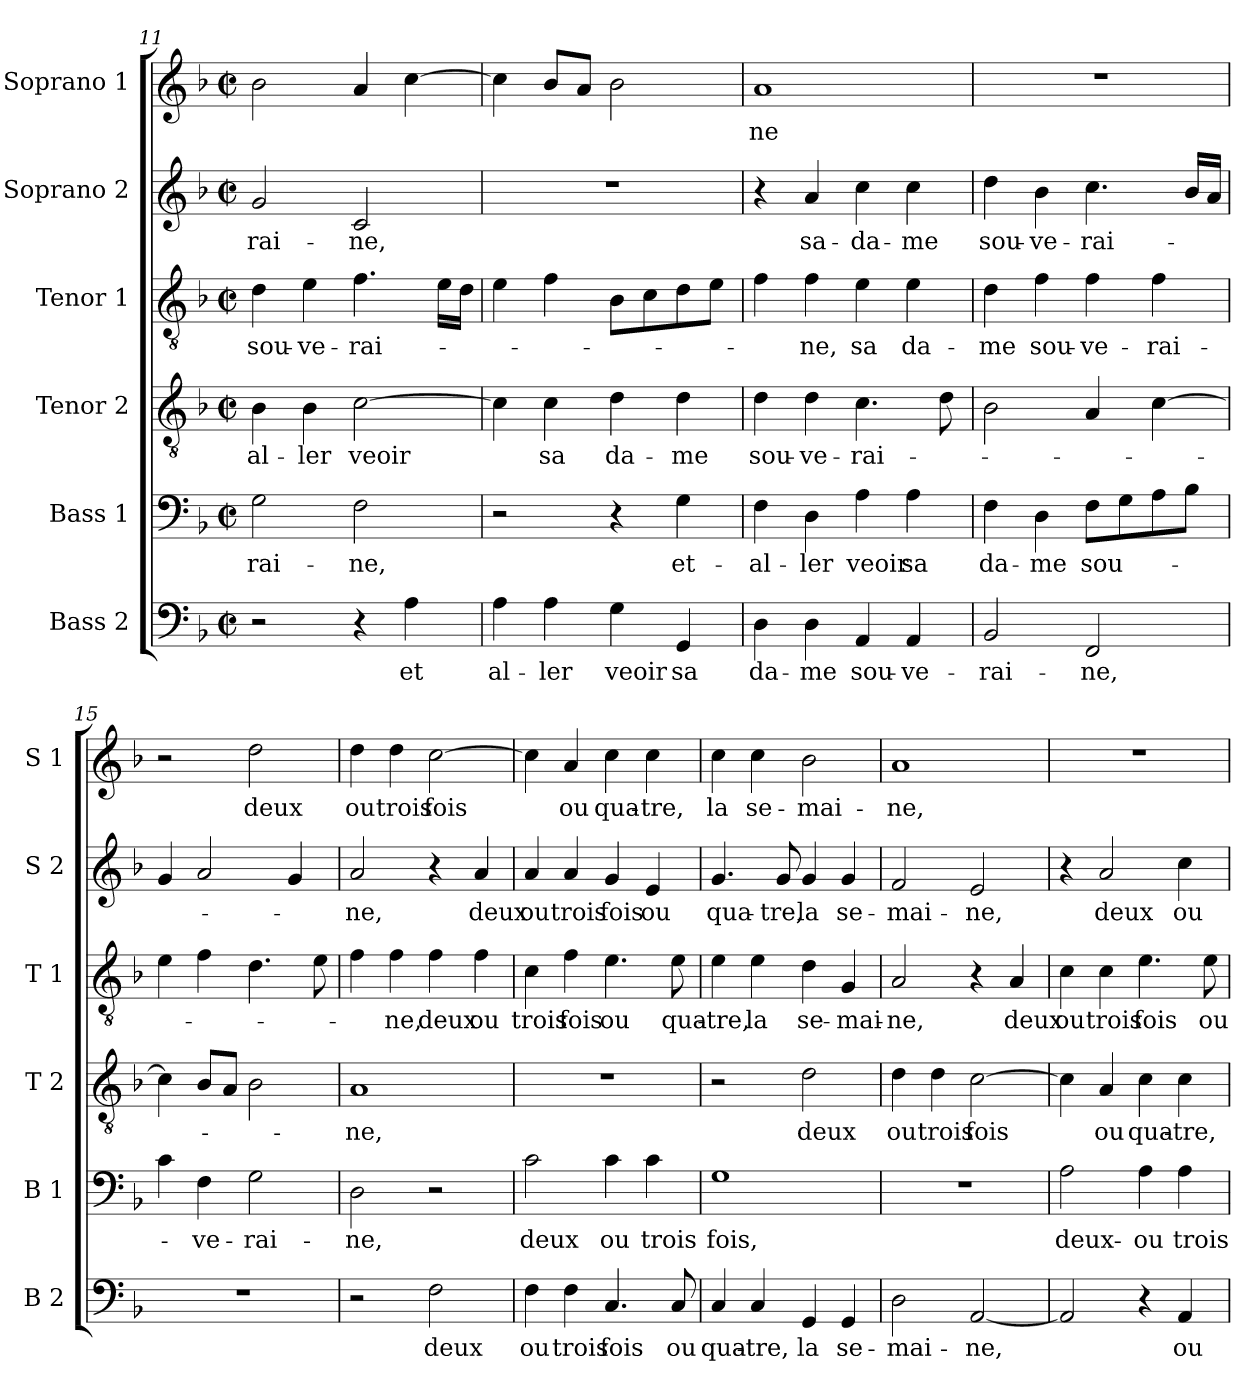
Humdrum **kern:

**kern	**text	**kern	**text	**kern	**text	**kern	**text	**kern	**text	**kern	**text
*part6	*part6	*part5	*part5	*part4	*part4	*part3	*part3	*part2	*part2	*part1	*part1
*staff6	*staff6	*staff5	*staff5	*staff4	*staff4	*staff3	*staff3	*staff2	*staff2	*staff1	*staff1
*I"Bass 2	*	*I"Bass 1	*	*I"Tenor 2	*	*I"Tenor 1	*	*I"Soprano 2	*	*I"Soprano 1	*
*I'B 2	*	*I'B 1	*	*I'T 2	*	*I'T 1	*	*I'S 2	*	*I'S 1	*
*clefF4	*	*clefF4	*	*clefGv2	*	*clefGv2	*	*clefG2	*	*clefG2	*
*k[b-]	*	*k[b-]	*	*k[b-]	*	*k[b-]	*	*k[b-]	*	*k[b-]	*
*F:	*	*F:	*	*F:	*	*F:	*	*F:	*	*F:	*
*M2/2	*	*M2/2	*	*M2/2	*	*M2/2	*	*M2/2	*	*M2/2	*
*met(c|)	*	*met(c|)	*	*met(c|)	*	*met(c|)	*	*met(c|)	*	*met(c|)	*
=11	=11	=11	=11	=11	=11	=11	=11	=11	=11	=11	=11
2r	.	2G\	-rai-	4B-\	al-	4d\	sou-	2g/	-rai-	2b-\	.
.	.	.	.	4B-\	-ler	4e\	-ve-	.	.	.	.
4r	.	2F\	-ne,	[2c\	veoir	4.f\	-rai-	2c/	-ne,	4a/	.
4A\	et	.	.	.	.	.	.	.	.	[4cc\	.
.	.	.	.	.	.	16e\LL	.	.	.	.	.
.	.	.	.	.	.	16d\JJ	.	.	.	.	.
!!LO:PB:g=z
=12	=12	=12	=12	=12	=12	=12	=12	=12	=12	=12	=12
4A\	al-	2r	.	4c\]	.	4e\	.	1r	.	4cc\]	.
4A\	-ler	.	.	4c\	sa	4f\	.	.	.	8b-/L	.
.	.	.	.	.	.	.	.	.	.	8a/J	.
4G\	veoir	4r	.	4d\	da-	8B-\L	.	.	.	2b-\	.
.	.	.	.	.	.	8c\	.	.	.	.	.
4GG/	sa	4G\	et-	4d\	-me	8d\	.	.	.	.	.
.	.	.	.	.	.	8e\J	.	.	.	.	.
=13	=13	=13	=13	=13	=13	=13	=13	=13	=13	=13	=13
4D\	da-	4F\	-al-	4d\	sou-	4f\	.	4r	.	1a	-ne
4D\	-me	4D\	-ler	4d\	-ve-	4f\	-ne,	4a/	sa-	.	.
4AA/	sou-	4A\	veoir	4.c\	-rai-	4e\	sa	4cc\	-da-	.	.
4AA/	-ve-	4A\	sa	.	.	4e\	da-	4cc\	-me	.	.
.	.	.	.	8d\	.	.	.	.	.	.	.
=14	=14	=14	=14	=14	=14	=14	=14	=14	=14	=14	=14
2BB-/	-rai-	4F\	da-	2B-\	.	4d\	-me	4dd\	sou-	1r	.
.	.	4D\	-me	.	.	4f\	sou-	4b-\	-ve-	.	.
2FF/	-ne,	8F\L	sou-	4A/	.	4f\	-ve-	4.cc\	-rai-	.	.
.	.	8G\	.	.	.	.	.	.	.	.	.
.	.	8A\	.	[4c\	.	4f\	-rai-	.	.	.	.
.	.	8B-\J	.	.	.	.	.	16b-/LL	.	.	.
.	.	.	.	.	.	.	.	16a/JJ	.	.	.
=15	=15	=15	=15	=15	=15	=15	=15	=15	=15	=15	=15
1r	.	4c\	.	4c\]	.	4e\	.	4g/	.	2r	.
.	.	4F\	-ve-	8B-/L	.	4f\	.	2a/	.	.	.
.	.	.	.	8A/J	.	.	.	.	.	.	.
.	.	2G\	-rai-	2B-\	.	4.d\	.	.	.	2dd\	deux
.	.	.	.	.	.	.	.	4g/	.	.	.
.	.	.	.	.	.	8e\	.	.	.	.	.
=16	=16	=16	=16	=16	=16	=16	=16	=16	=16	=16	=16
2r	.	2D\	-ne,	1A	-ne,	4f\	.	2a/	-ne,	4dd\	ou
.	.	.	.	.	.	4f\	-ne,	.	.	4dd\	trois
2F\	deux	2r	.	.	.	4f\	deux	4r	.	[2cc\	fois
.	.	.	.	.	.	4f\	ou	4a/	deux	.	.
=17	=17	=17	=17	=17	=17	=17	=17	=17	=17	=17	=17
4F\	ou	2c\	deux	1r	.	4c\	trois	4a/	ou	4cc\]	.
4F\	trois	.	.	.	.	4f\	fois	4a/	trois	4a/	ou
4.C/	fois	4c\	ou	.	.	4.e\	ou	4g/	fois	4cc\	qua-
.	.	4c\	trois	.	.	.	.	4e/	ou	4cc\	-tre,
8C/	ou	.	.	.	.	8e\	qua-	.	.	.	.
!!LO:LB:g=z
=18	=18	=18	=18	=18	=18	=18	=18	=18	=18	=18	=18
4C/	qua-	1G	fois,	2r	.	4e\	-tre,	4.g/	qua-	4cc\	la
4C/	-tre,	.	.	.	.	4e\	la	.	.	4cc\	se-
.	.	.	.	.	.	.	.	8g/	-tre,	.	.
4GG/	la	.	.	2d\	deux	4d\	se-	4g/	la	2b-\	-mai-
4GG/	se-	.	.	.	.	4G/	-mai-	4g/	se-	.	.
=19	=19	=19	=19	=19	=19	=19	=19	=19	=19	=19	=19
2D\	-mai-	1r	.	4d\	ou	2A/	-ne,	2f/	-mai-	1a	-ne,
.	.	.	.	4d\	trois	.	.	.	.	.	.
[2AA/	-ne,	.	.	[2c\	fois	4r	.	2e/	-ne,	.	.
.	.	.	.	.	.	4A/	deux	.	.	.	.
=20	=20	=20	=20	=20	=20	=20	=20	=20	=20	=20	=20
2AA/]	.	2A\	deux-	4c\]	.	4c\	ou	4r	.	1r	.
.	.	.	.	4A/	ou	4c\	trois	2a/	deux	.	.
4r	.	4A\	-ou	4c\	qua-	4.e\	fois	.	.	.	.
4AA/	ou-	4A\	trois	4c\	-tre,	.	.	4cc\	ou	.	.
.	.	.	.	.	.	8e\	ou	.	.	.	.
=	=	=	=	=	=	=	=	=	=	=	=
*-	*-	*-	*-	*-	*-	*-	*-	*-	*-	*-	*-
